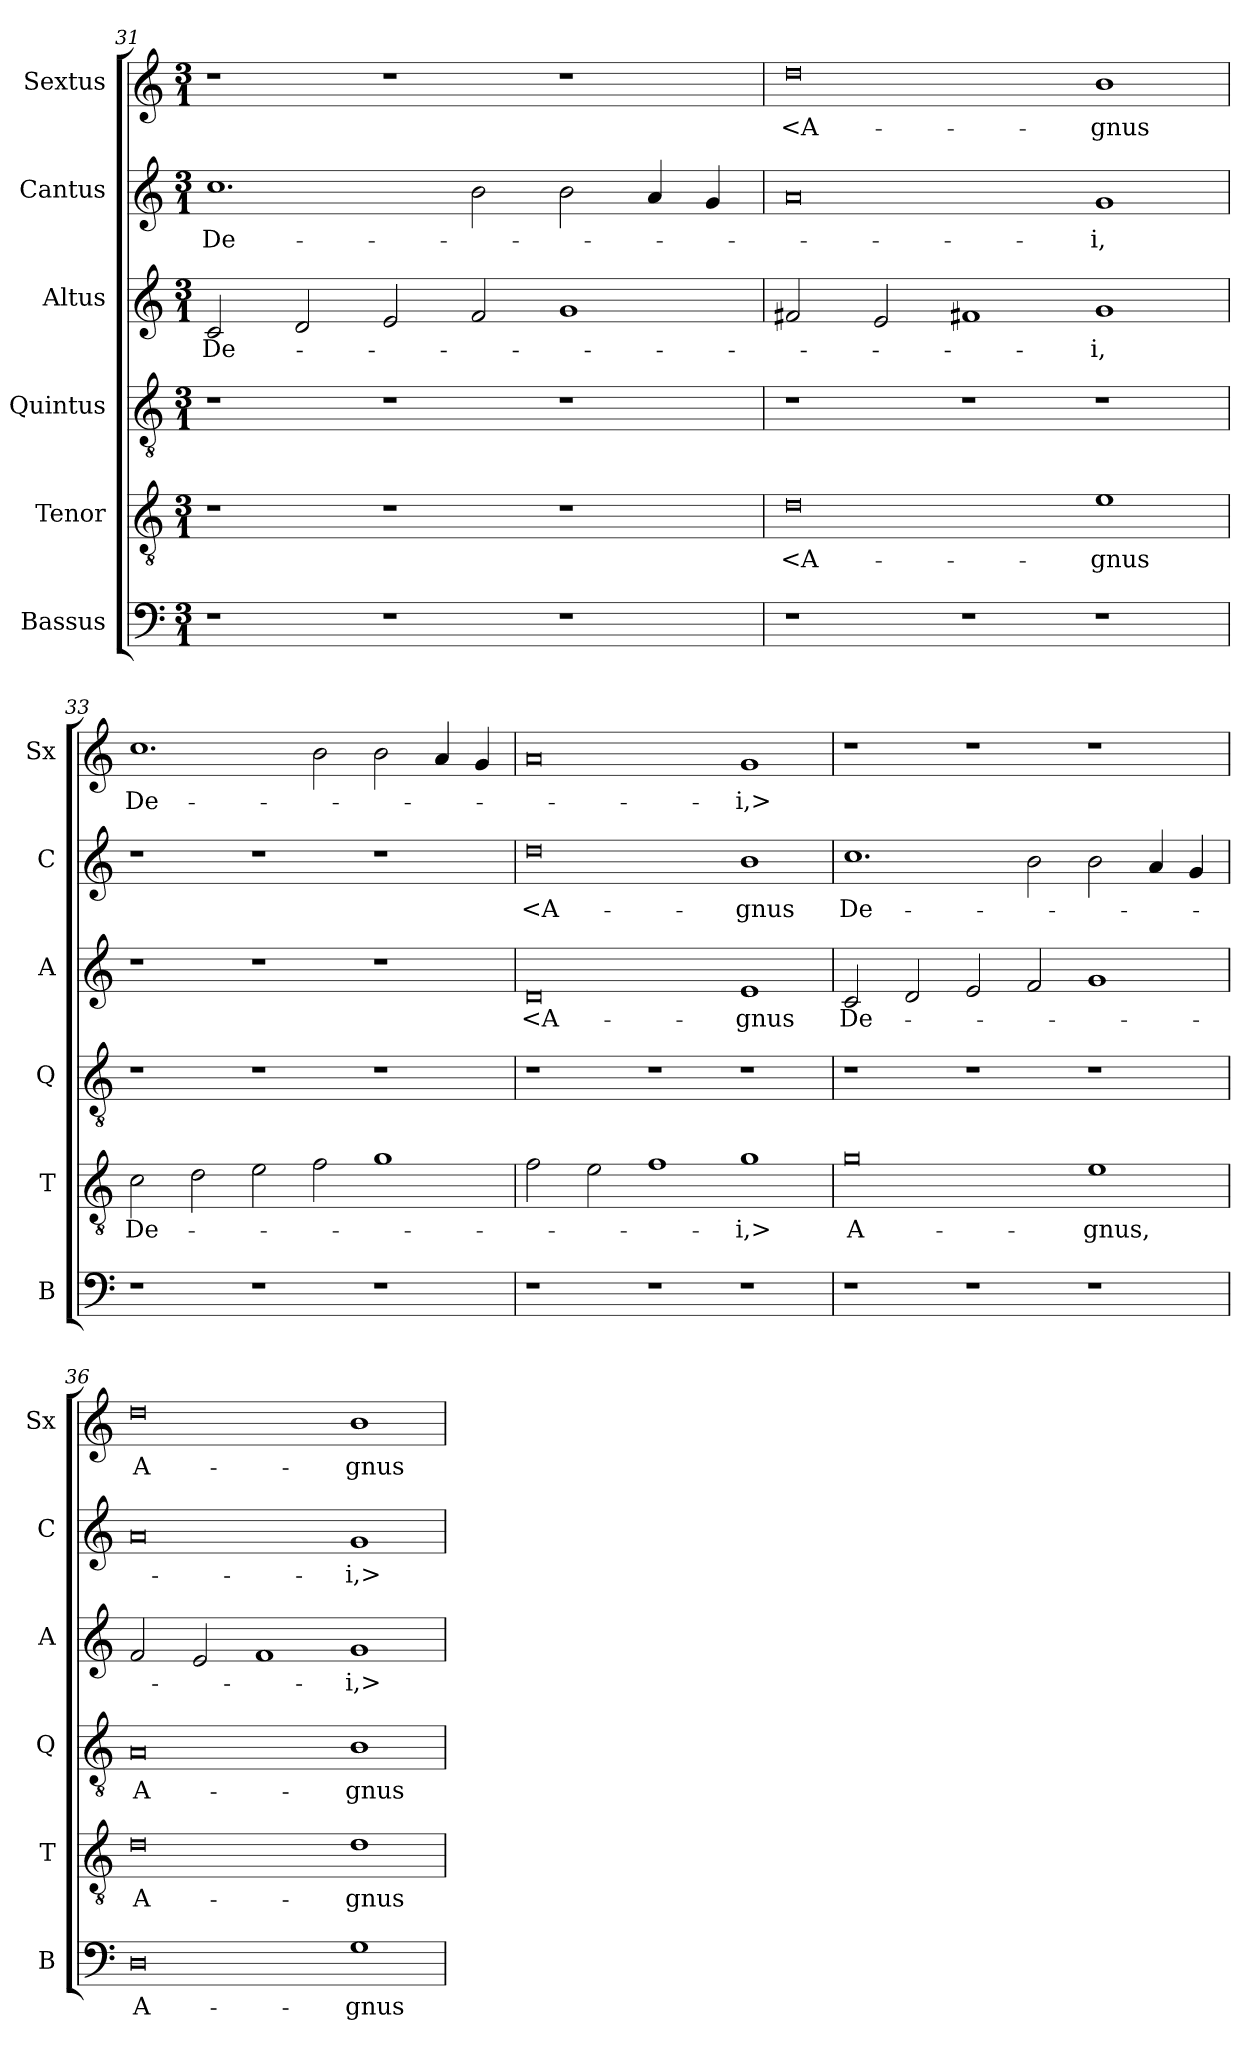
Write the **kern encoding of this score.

**kern	**text	**kern	**text	**kern	**text	**kern	**text	**kern	**text	**kern	**text
*part6	*part6	*part5	*part5	*part4	*part4	*part3	*part3	*part2	*part2	*part1	*part1
*staff6	*staff6	*staff5	*staff5	*staff4	*staff4	*staff3	*staff3	*staff2	*staff2	*staff1	*staff1
*I"Bassus	*	*I"Tenor	*	*I"Quintus	*	*I"Altus	*	*I"Cantus	*	*I"Sextus	*
*I'B	*	*I'T	*	*I'Q	*	*I'A	*	*I'C	*	*I'Sx	*
*clefF4	*	*clefGv2	*	*clefGv2	*	*clefG2	*	*clefG2	*	*clefG2	*
*	*	*ITrd7c12	*	*ITrd7c12	*	*	*	*	*	*	*
*k[]	*	*k[]	*	*k[]	*	*k[]	*	*k[]	*	*k[]	*
*C:	*	*C:	*	*C:	*	*C:	*	*C:	*	*C:	*
*M3/1	*	*M3/1	*	*M3/1	*	*M3/1	*	*M3/1	*	*M3/1	*
=31	=31	=31	=31	=31	=31	=31	=31	=31	=31	=31	=31
1r	.	1r	.	1r	.	2c/	De-	1.cc\	De-	1r	.
.	.	.	.	.	.	2d/	.	.	.	.	.
1r	.	1r	.	1r	.	2e/	.	.	.	1r	.
.	.	.	.	.	.	2f/	.	2b\	.	.	.
1r	.	1r	.	1r	.	1g/	.	2b\	.	1r	.
.	.	.	.	.	.	.	.	4a/	.	.	.
.	.	.	.	.	.	.	.	4g/	.	.	.
=32	=32	=32	=32	=32	=32	=32	=32	=32	=32	=32	=32
1r	.	0D\	<A-	1r	.	2f#/	.	0a/	.	0dd\	<A-
.	.	.	.	.	.	2e/	.	.	.	.	.
1r	.	.	.	1r	.	1f#X/	.	.	.	.	.
1r	.	1E\	-gnus	1r	.	1g/	-i,	1g/	-i,	1b\	-gnus
=33	=33	=33	=33	=33	=33	=33	=33	=33	=33	=33	=33
1r	.	2C\	De-	1r	.	1r	.	1r	.	1.cc\	De-
.	.	2D\	.	.	.	.	.	.	.	.	.
1r	.	2E\	.	1r	.	1r	.	1r	.	.	.
.	.	2F\	.	.	.	.	.	.	.	2b\	.
1r	.	1G\	.	1r	.	1r	.	1r	.	2b\	.
.	.	.	.	.	.	.	.	.	.	4a/	.
.	.	.	.	.	.	.	.	.	.	4g/	.
=34	=34	=34	=34	=34	=34	=34	=34	=34	=34	=34	=34
1r	.	2F\	.	1r	.	0d/	<A-	0dd\	<A-	0a/	.
.	.	2E\	.	.	.	.	.	.	.	.	.
1r	.	1F\	.	1r	.	.	.	.	.	.	.
1r	.	1G\	-i,>	1r	.	1e/	-gnus	1b\	-gnus	1g/	-i,>
=35	=35	=35	=35	=35	=35	=35	=35	=35	=35	=35	=35
1r	.	0G\	A-	1r	.	2c/	De-	1.cc\	De-	1r	.
.	.	.	.	.	.	2d/	.	.	.	.	.
1r	.	.	.	1r	.	2e/	.	.	.	1r	.
.	.	.	.	.	.	2f/	.	2b\	.	.	.
1r	.	1E\	-gnus,	1r	.	1g/	.	2b\	.	1r	.
.	.	.	.	.	.	.	.	4a/	.	.	.
.	.	.	.	.	.	.	.	4g/	.	.	.
=36	=36	=36	=36	=36	=36	=36	=36	=36	=36	=36	=36
0D\	A-	0D\	A-	0AA/	A-	2f/	.	0a/	.	0dd\	A-
.	.	.	.	.	.	2e/	.	.	.	.	.
.	.	.	.	.	.	1f/	.	.	.	.	.
1G\	-gnus	1D\	-gnus	1BB\	-gnus	1g/	-i,>	1g/	-i,>	1b\	-gnus
=	=	=	=	=	=	=	=	=	=	=	=
*-	*-	*-	*-	*-	*-	*-	*-	*-	*-	*-	*-
